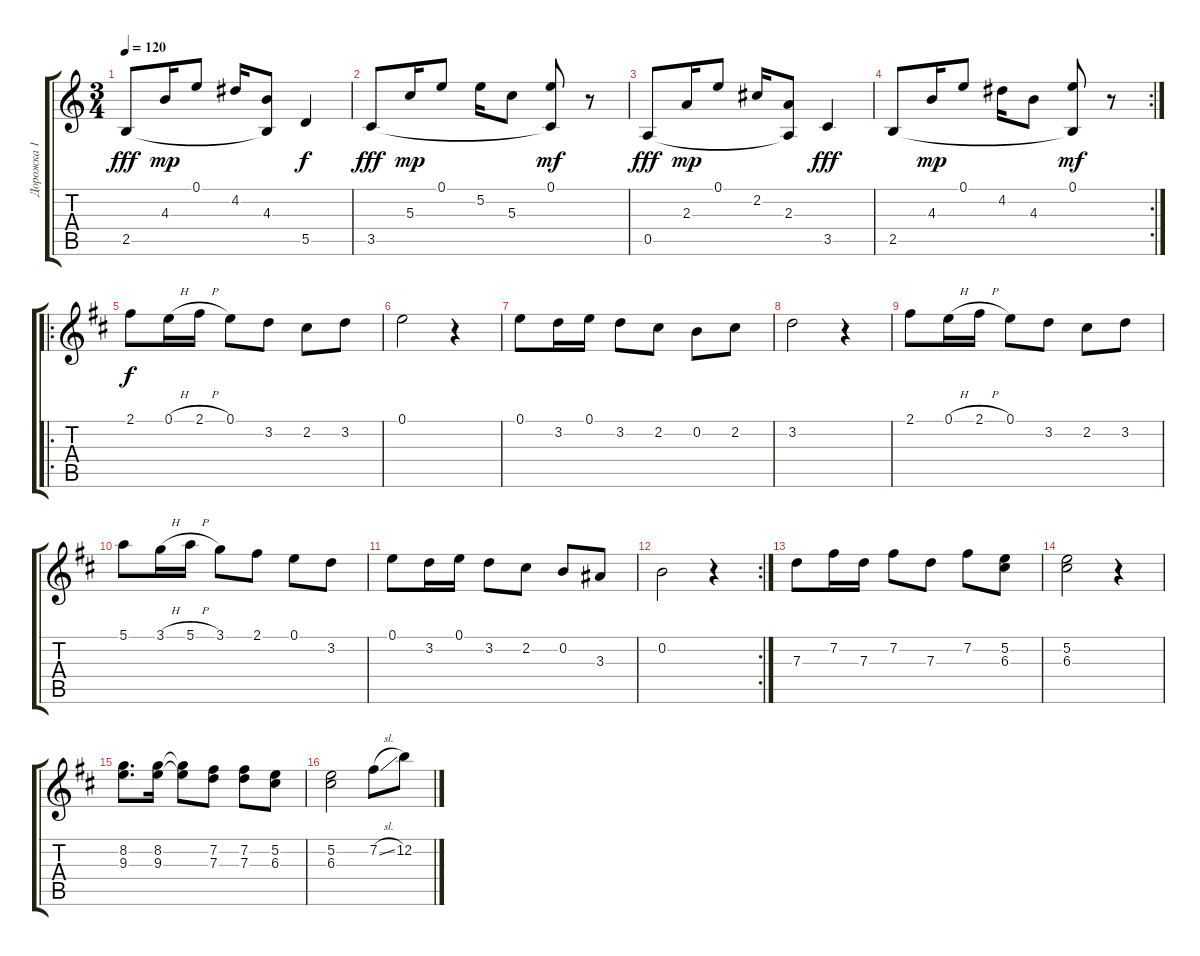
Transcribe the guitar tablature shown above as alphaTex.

\track ("Дорожка 1" "Дорожка 1") {instrument acousticguitarsteel}
\staff {score tabs}
\tuning (E4 B3 G3 D3 A2 E2) {hide}
\ts (3 4)
\tempo 120
\clef g2
\ks c
2.5.8{dy fff instrument acousticguitarsteel} 4.3.16{dy mp} 0.1.8 4.2.16 (4.3 2.5{t}).8 5.5.4{dy f} |
3.5.8{dy fff} 5.3.16{dy mp} 0.1.8 5.2.16 5.3.8 (0.1 3.5{t}).8{dy mf} r.8 |
0.5.8{dy fff} 2.3.16{dy mp} 0.1.8 2.2.16 (2.3 0.5{t}).8 3.5.4{dy fff} |
\rc 2
2.5.8 4.3.16{dy mp} 0.1.8 4.2.16 4.3.8 (0.1 2.5{t}).8{dy mf} r.8 |
\ro
\ks d
2.1.8{dy f} 0.1{h}.16 2.1{h}.16 0.1.8 3.2.8 2.2.8 3.2.8 |
0.1.2 r.4 |
0.1.8 3.2.16 0.1.16 3.2.8 2.2.8 0.2.8 2.2.8 |
3.2.2 r.4 |
2.1.8 0.1{h}.16 2.1{h}.16 0.1.8 3.2.8 2.2.8 3.2.8 |
5.1.8 3.1{h}.16 5.1{h}.16 3.1.8 2.1.8 0.1.8 3.2.8 |
0.1.8 3.2.16 0.1.16 3.2.8 2.2.8 0.2.8 3.3.8 |
\rc 2
0.2.2 r.4 |
7.3.8 7.2.16 7.3.16 7.2.8 7.3.8 7.2.8 (5.2 6.3).8 |
(5.2 6.3).2 r.4 |
(8.2 9.3).8{d} (8.2 9.3).16 (8.2{t} 9.3{t}).8 (7.2 7.3).8 (7.2 7.3).8 (5.2 6.3).8 |
(5.2 6.3).2 7.2{sl}.8 12.2.8
